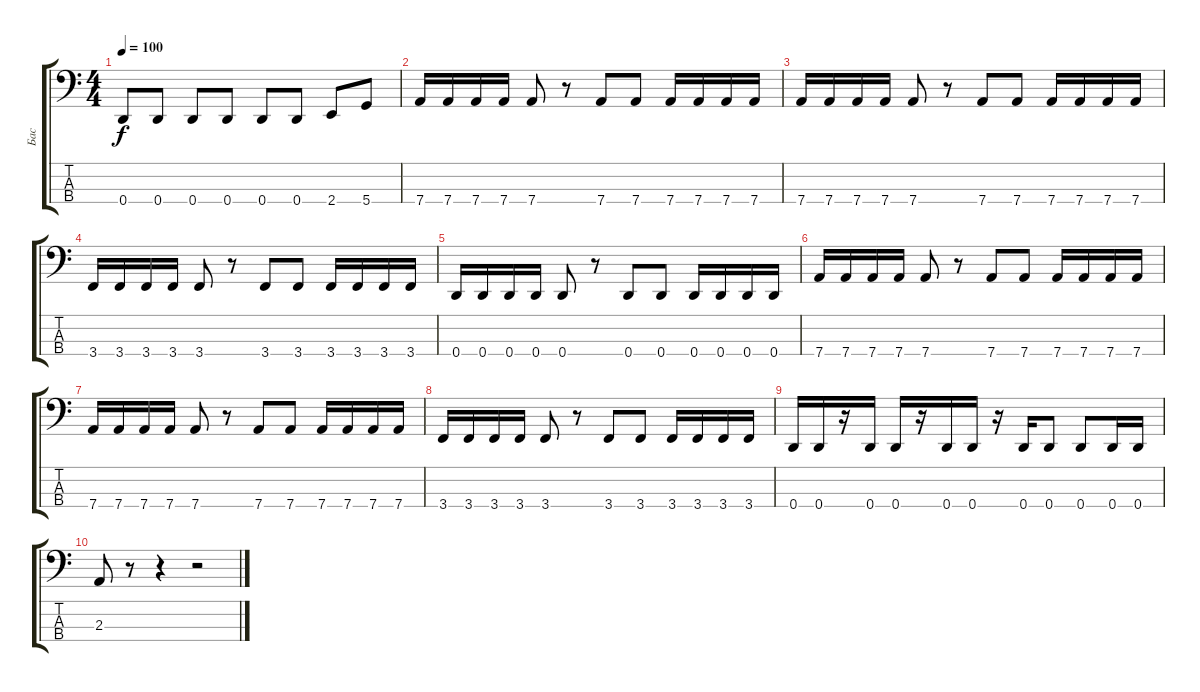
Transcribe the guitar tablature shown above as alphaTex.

\track ("Бас" "Бас") {instrument electricbassfinger}
\staff {score tabs}
\tuning (F2 C2 G1 D1) {hide}
\ts (4 4)
\tempo 100
\clef f4
\ks c
0.4.8{dy f} 0.4.8 0.4.8 0.4.8 0.4.8 0.4.8 2.4.8 5.4.8 |
7.4.16 7.4.16 7.4.16 7.4.16 7.4.8 r.8 7.4.8 7.4.8 7.4.16 7.4.16 7.4.16 7.4.16 |
7.4.16 7.4.16 7.4.16 7.4.16 7.4.8 r.8 7.4.8 7.4.8 7.4.16 7.4.16 7.4.16 7.4.16 |
3.4.16 3.4.16 3.4.16 3.4.16 3.4.8 r.8 3.4.8 3.4.8 3.4.16 3.4.16 3.4.16 3.4.16 |
0.4.16 0.4.16 0.4.16 0.4.16 0.4.8 r.8 0.4.8 0.4.8 0.4.16 0.4.16 0.4.16 0.4.16 |
7.4.16 7.4.16 7.4.16 7.4.16 7.4.8 r.8 7.4.8 7.4.8 7.4.16 7.4.16 7.4.16 7.4.16 |
7.4.16 7.4.16 7.4.16 7.4.16 7.4.8 r.8 7.4.8 7.4.8 7.4.16 7.4.16 7.4.16 7.4.16 |
3.4.16 3.4.16 3.4.16 3.4.16 3.4.8 r.8 3.4.8 3.4.8 3.4.16 3.4.16 3.4.16 3.4.16 |
0.4.16 0.4.16 r.16 0.4.16 0.4.16 r.16 0.4.16 0.4.16 r.16 0.4.16 0.4.8 0.4.8 0.4.16 0.4.16 |
2.3.8 r.8 r.4 r.2
